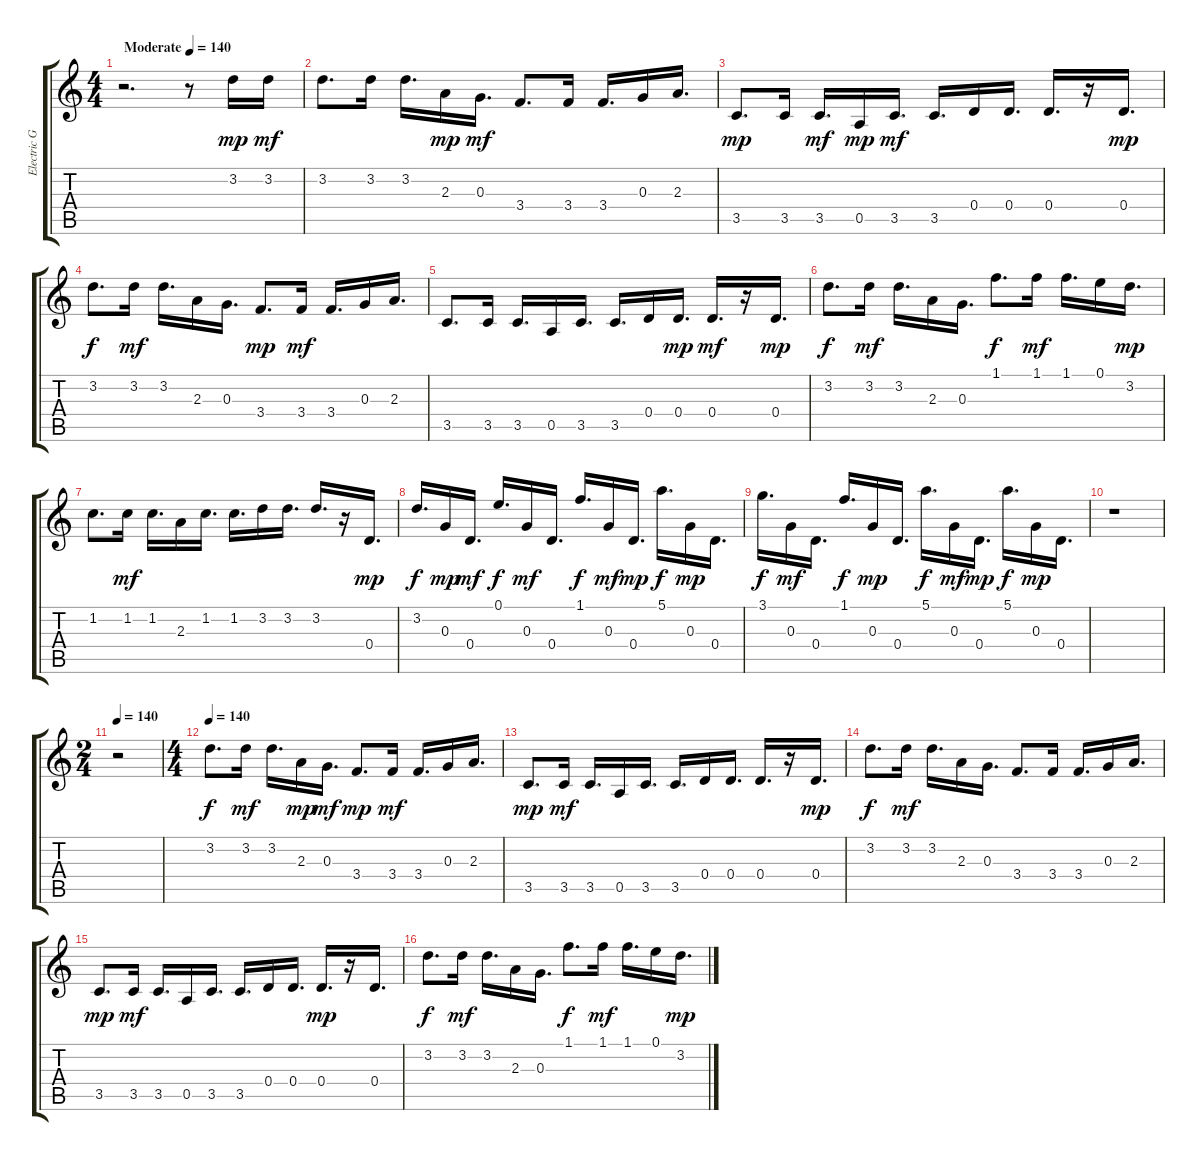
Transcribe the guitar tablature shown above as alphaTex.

\track ("Electric Guitar" "Electric G") {instrument electricguitarclean}
\staff {score tabs}
\tuning (E4 B3 G3 D3 A2 E2) {hide}
\ts (4 4)
\tempo (140 "Moderate")
\clef g2
\ks c
r.2{d dy mp instrument electricguitarclean} r.8 3.2.16 3.2.16{dy mf} |
3.2.8{d} 3.2.16 3.2.16{d} 2.3.16{dy mp} 0.3.16{d dy mf} 3.4.8{d} 3.4.16 3.4.16{d} 0.3.16 2.3.16{d} |
3.5.8{d dy mp} 3.5.16 3.5.16{d dy mf} 0.5.16{dy mp} 3.5.16{d dy mf} 3.5.16{d} 0.4.16 0.4.16{d} 0.4.16{d} r.16 0.4.16{d dy mp} |
3.2.8{d dy f} 3.2.16{dy mf} 3.2.16{d} 2.3.16 0.3.16{d} 3.4.8{d dy mp} 3.4.16{dy mf} 3.4.16{d} 0.3.16 2.3.16{d} |
3.5.8{d} 3.5.16 3.5.16{d} 0.5.16 3.5.16{d} 3.5.16{d} 0.4.16 0.4.16{d dy mp} 0.4.16{d dy mf} r.16 0.4.16{d dy mp} |
3.2.8{d dy f} 3.2.16{dy mf} 3.2.16{d} 2.3.16 0.3.16{d} 1.1.8{d dy f} 1.1.16{dy mf} 1.1.16{d} 0.1.16 3.2.16{d dy mp} |
1.2.8{d} 1.2.16{dy mf} 1.2.16{d} 2.3.16 1.2.16{d} 1.2.16{d} 3.2.16 3.2.16{d} 3.2.16{d} r.16 0.4.16{d dy mp} |
3.2.16{d dy f} 0.3.16{dy mp} 0.4.16{d dy mf} 0.1.16{d dy f} 0.3.16{dy mf} 0.4.16{d} 1.1.16{d dy f} 0.3.16{dy mf} 0.4.16{d dy mp} 5.1.16{d dy f} 0.3.16{dy mp} 0.4.16{d} |
3.1.16{d dy f} 0.3.16{dy mf} 0.4.16{d} 1.1.16{d dy f} 0.3.16{dy mp} 0.4.16{d} 5.1.16{d dy f} 0.3.16{dy mf} 0.4.16{d dy mp} 5.1.16{d dy f} 0.3.16{dy mp} 0.4.16{d} |
r.1 |
\ts (2 4)
\tempo 140
r.2 |
\ts (4 4)
\tempo 140
3.2.8{d dy f} 3.2.16{dy mf} 3.2.16{d} 2.3.16{dy mp} 0.3.16{d dy mf} 3.4.8{d dy mp} 3.4.16{dy mf} 3.4.16{d} 0.3.16 2.3.16{d} |
3.5.8{d dy mp} 3.5.16{dy mf} 3.5.16{d} 0.5.16 3.5.16{d} 3.5.16{d} 0.4.16 0.4.16{d} 0.4.16{d} r.16 0.4.16{d dy mp} |
3.2.8{d dy f} 3.2.16{dy mf} 3.2.16{d} 2.3.16 0.3.16{d} 3.4.8{d} 3.4.16 3.4.16{d} 0.3.16 2.3.16{d} |
3.5.8{d dy mp} 3.5.16{dy mf} 3.5.16{d} 0.5.16 3.5.16{d} 3.5.16{d} 0.4.16 0.4.16{d} 0.4.16{d dy mp} r.16 0.4.16{d} |
3.2.8{d dy f} 3.2.16{dy mf} 3.2.16{d} 2.3.16 0.3.16{d} 1.1.8{d dy f} 1.1.16{dy mf} 1.1.16{d} 0.1.16 3.2.16{d dy mp}
